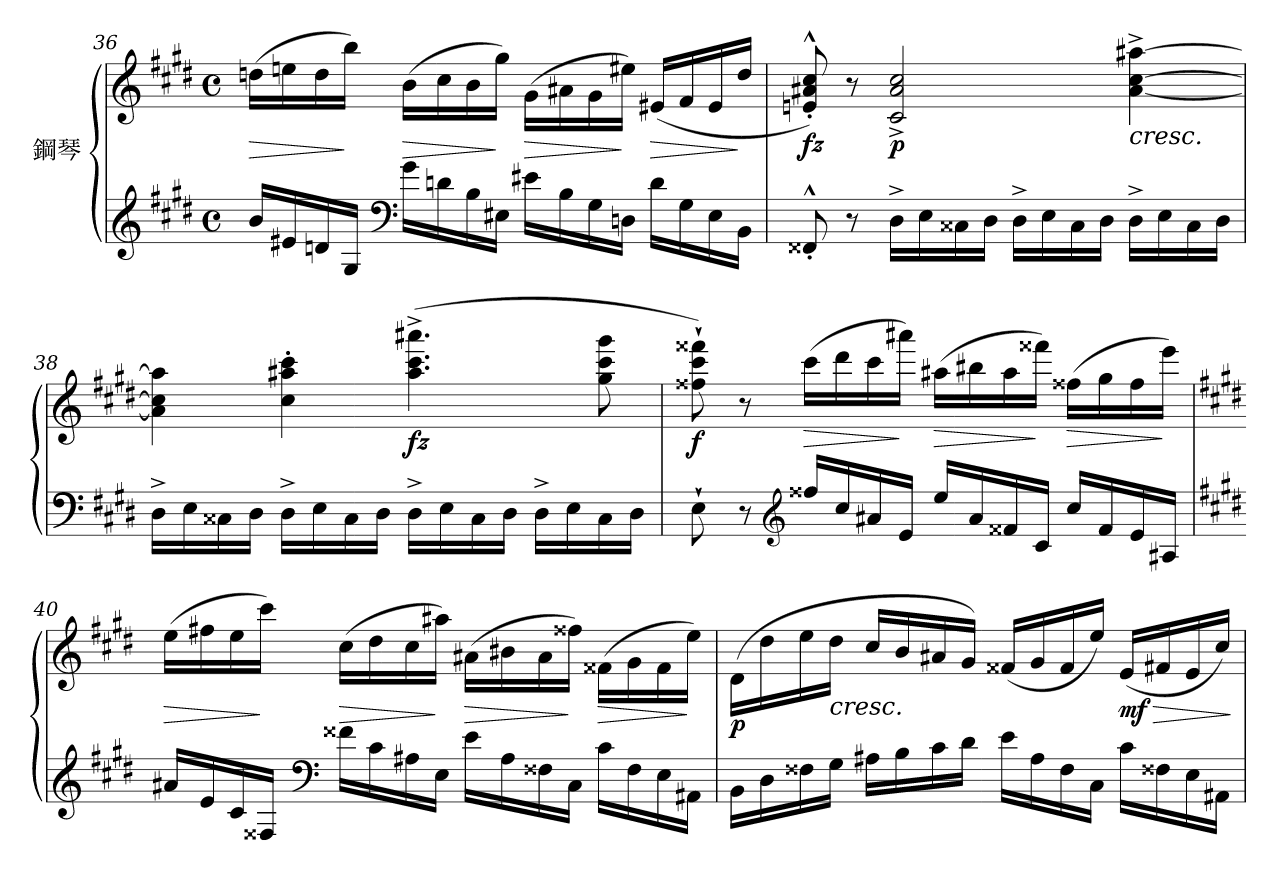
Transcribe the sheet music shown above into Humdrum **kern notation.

**kern	**kern	**dynam
*part1	*part1	*part1
*staff2	*staff1	*staff1/2
*I"鋼琴	*	*
*clefG2	*clefG2	*
*k[f#c#g#d#]	*k[f#c#g#d#]	*
*M4/4	*M4/4	*
*met(c)	*met(c)	*
=36	=36	=36
!	!	!LO:HP:b
16b/LL	(>16ddn\LL	>
16e#X/	16een\	.
16dn/	16dd\	.
16G#/JJ	16bb\JJ)	]
*clefF4	*	*
!	!	!LO:HP:b
16g#\LL	(>16b\LL	>
16dn\	16cc#\	.
16B\	16b\	.
16E#X\JJ	16gg#\JJ)	]
!	!	!LO:HP:b
16e#X\LL	(>16g#\LL	>
16B\	16a#X\	.
16G#\	16g#\	.
16Dn\JJ	16ee#X\JJ)	]
!	!	!LO:HP:b
16d\LL	(>16e#X/LL	>
16G#\	16f#/	.
16E#\	16e#/	.
16BB\JJ	16dd/JJ	]
!!LO:LB:g=z
=37	=37	=37
!	!	!LO:DY:b
8FF##X'^^/	8en/'^^ 8a#X/'^^ 8cc#/'^^)	fz
8r	8r	.
!	!	!LO:DY:b
16D#^\LL	2c#/^ 2a#/^ 2cc#/^	p
16E\	.	.
16C##X\	.	.
16D#\JJ	.	.
16D#^\LL	.	.
16E\	.	.
16C##\	.	.
16D#\JJ	.	.
!	!LO:TX:b:i:t=cresc.	!
16D#^\LL	[4a#\^ [4cc#\^ [4aa#X\^	.
16E\	.	.
16C##\	.	.
16D#\JJ	.	.
=38	=38	=38
16D#^\LL	4a#\] 4cc#\] 4aa#\]	.
16E\	.	.
16C##X\	.	.
16D#\JJ	.	.
16D#^\LL	4cc#\' 4aa#X\' 4ccc#\'	.
16E\	.	.
16C##\	.	.
16D#\JJ	.	.
!	!	!LO:DY:b
16D#^\LL	(>4.aa#\^ 4.ccc#\^ 4.aaa#X\^	fz
16E\	.	.
16C##\	.	.
16D#\JJ	.	.
16D#^\LL	.	.
16E\	.	.
16C##\	8gg#\ 8ccc#\ 8ggg#\	.
16D#\JJ	.	.
=39	=39	=39
!	!	!LO:DY:b
8E`\	8ff##X\` 8ccc#\` 8fff##X\`)	f
8r	8r	.
*clefG2	*	*
!	!	!LO:HP:b
16ff##X/LL	(>16ccc#\LL	>
16cc#/	16ddd#\	.
16a#X/	16ccc#\	.
16e/JJ	16aaa#X\JJ)	]
!	!	!LO:HP:b
16ee/LL	(>16aa#X\LL	>
16a#/	16bb#X\	.
16f##X/	16aa#\	.
16c#/JJ	16fff##X\JJ)	]
!	!	!LO:HP:b
16cc#/LL	(>16ff##X\LL	>
16f##/	16gg#\	.
16e/	16ff##\	.
16A#X/JJ	16eee\JJ)	]
!!LO:LB:g=z
=40	=40	=40
*k[f#c#g#d#]	*k[f#c#g#d#]	*
!	!	!LO:HP:b
16a#X/LL	(>16ee\LL	>
16e/	16ff#X\	.
16c#/	16ee\	.
16F##X/JJ	16ccc#\JJ)	]
*clefF4	*	*
!	!	!LO:HP:b
16f##X\LL	(>16cc#\LL	>
16c#\	16dd#\	.
16A#X\	16cc#\	.
16E\JJ	16aa#X\JJ)	]
!	!	!LO:HP:b
16e\LL	(>16a#X\LL	>
16A#\	16b#X\	.
16F##X\	16a#\	.
16C#\JJ	16ff##X\JJ)	]
!	!	!LO:HP:b
16c#\LL	(>16f##X\LL	>
16F##\	16g#\	.
16E\	16f##\	.
16AA#X\JJ	16ee\JJ)	]
=41	=41	=41
!	!	!LO:DY:b
16BB\LL	(>16d#\LL	p
16D#\	16dd#\	.
16F##X\	16ee\	.
!	!LO:TX:b:i:t=cresc.	!
16G#\JJ	16dd#\JJ	.
16A#X\LL	16cc#/LL	.
16B\	16b/	.
16c#\	16a#X/	.
16d#\JJ	16g#/JJ)	.
16e\LL	(<16f##X/LL	.
16A#\	16g#/	.
16F##\	16f##/	.
16C#\JJ	16ee/JJ)	.
!	!	!LO:HP:b
!	!	!LO:DY:n=1:b
16c#\LL	(<16e/LL	> mf
16F##X\	16f#X/	.
16E\	16e/	.
16AA#X\JJ	16cc#/JJ)	.
.	.	]
=	=	=
*-	*-	*-
